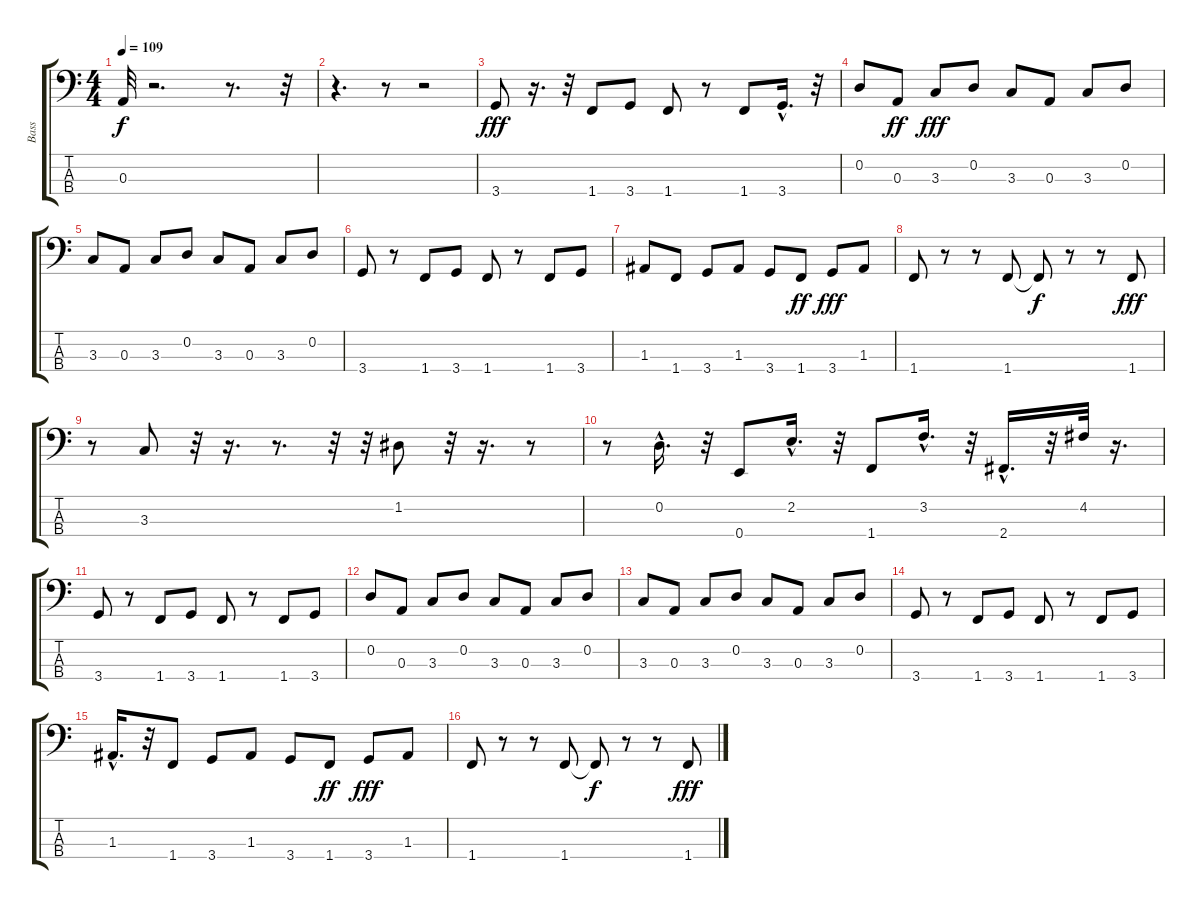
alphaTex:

\track ("Bass" "Bass") {instrument electricbassfinger}
\staff {score tabs}
\tuning (G2 D2 A1 E1) {hide}
\ts (4 4)
\tempo 109
\clef f4
\ks c
0.3{t}.32{dy f} r.2{d} r.8{d} r.32 |
r.4{d} r.8 r.2 |
3.4.8{dy fff} r.16{d} r.32 1.4.8 3.4.8 1.4.8 r.8 1.4.8 3.4{hac}.16{d} r.32 |
0.2.8 0.3.8{dy ff} 3.3.8{dy fff} 0.2.8 3.3.8 0.3.8 3.3.8 0.2.8 |
3.3.8 0.3.8 3.3.8 0.2.8 3.3.8 0.3.8 3.3.8 0.2.8 |
3.4.8 r.8 1.4.8 3.4.8 1.4.8 r.8 1.4.8 3.4.8 |
1.3.8 1.4.8 3.4.8 1.3.8 3.4.8 1.4.8{dy ff} 3.4.8{dy fff} 1.3.8 |
1.4.8 r.8 r.8 1.4.8 1.4{t}.8{dy f} r.8 r.8 1.4.8{dy fff} |
r.8 3.3.8 r.32 r.16{d} r.8{d} r.32 r.32 1.2.8 r.32 r.16{d} r.8 |
r.8 0.2{hac}.16{d} r.32 0.4.8 2.2{hac}.16{d} r.32 1.4.8 3.2{hac}.16{d} r.32 2.4{hac}.16{d} r.32 4.2.32 r.16{d} |
3.4.8 r.8 1.4.8 3.4.8 1.4.8 r.8 1.4.8 3.4.8 |
0.2.8 0.3.8 3.3.8 0.2.8 3.3.8 0.3.8 3.3.8 0.2.8 |
3.3.8 0.3.8 3.3.8 0.2.8 3.3.8 0.3.8 3.3.8 0.2.8 |
3.4.8 r.8 1.4.8 3.4.8 1.4.8 r.8 1.4.8 3.4.8 |
1.3{hac}.16{d} r.32 1.4.8 3.4.8 1.3.8 3.4.8 1.4.8{dy ff} 3.4.8{dy fff} 1.3.8 |
1.4.8 r.8 r.8 1.4.8 1.4{t}.8{dy f} r.8 r.8 1.4.8{dy fff}
